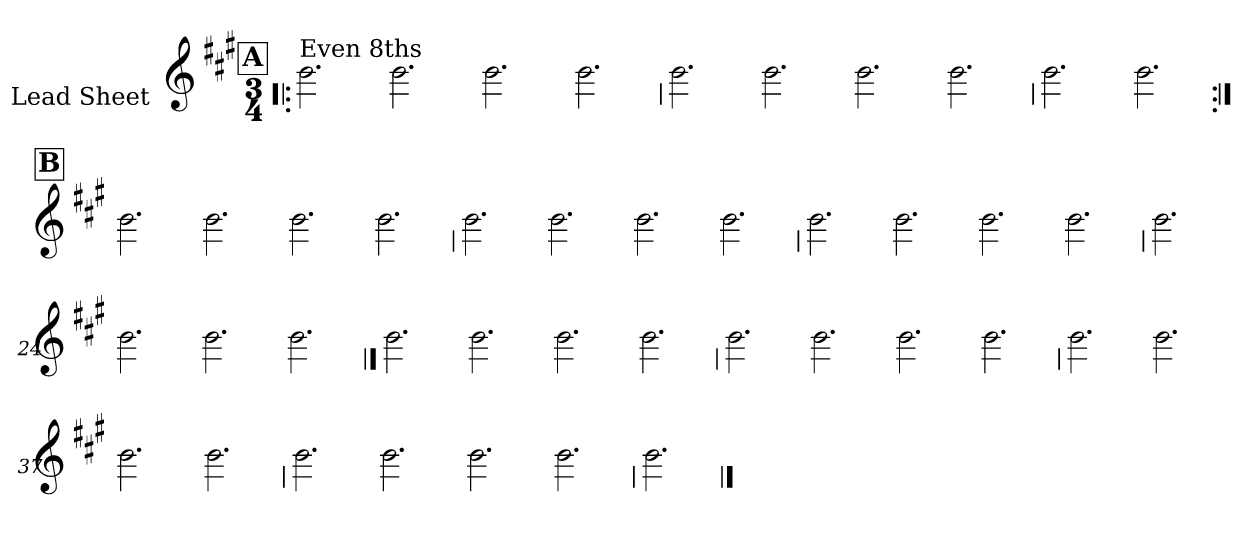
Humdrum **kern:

**kern
*part1
*staff1
*I"Lead Sheet
*stria0
*clefG2
*k[f#c#g#]
*A:
*M3/4
!!LO:REH:place=s1:a:t=A
=1!|:
!LO:TX:a:t=Even 8ths
2.b
=2-
2.b
=3-
2.b
=4-
2.b
!!LO:LB:g=z
=5
2.b
=6-
2.b
=7-
2.b
=8-
2.b
!!LO:LB:g=z
=9
2.b
=10-
2.b
!!LO:LB:g=z
!!LO:REH:place=s1:a:t=B
=11:|!
2.b
=12-
2.b
=13-
2.b
=14-
2.b
!!LO:LB:g=z
=15
2.b
=16-
2.b
=17-
2.b
=18-
2.b
!!LO:LB:g=z
=19
2.b
=20-
2.b
=21-
2.b
=22-
2.b
!!LO:LB:g=z
=23
2.b
=24-
2.b
=25-
2.b
=26-
2.b
!!LO:LB:g=z
==27
2.b
=28-
2.b
=29-
2.b
=30-
2.b
!!LO:LB:g=z
=31
2.b
=32-
2.b
=33-
2.b
=34-
2.b
!!LO:LB:g=z
=35
2.b
=36-
2.b
=37-
2.b
=38-
2.b
!!LO:LB:g=z
=39
2.b
=40-
2.b
=41-
2.b
=42-
2.b
!!LO:LB:g=z
=43
2.b
==
*-
